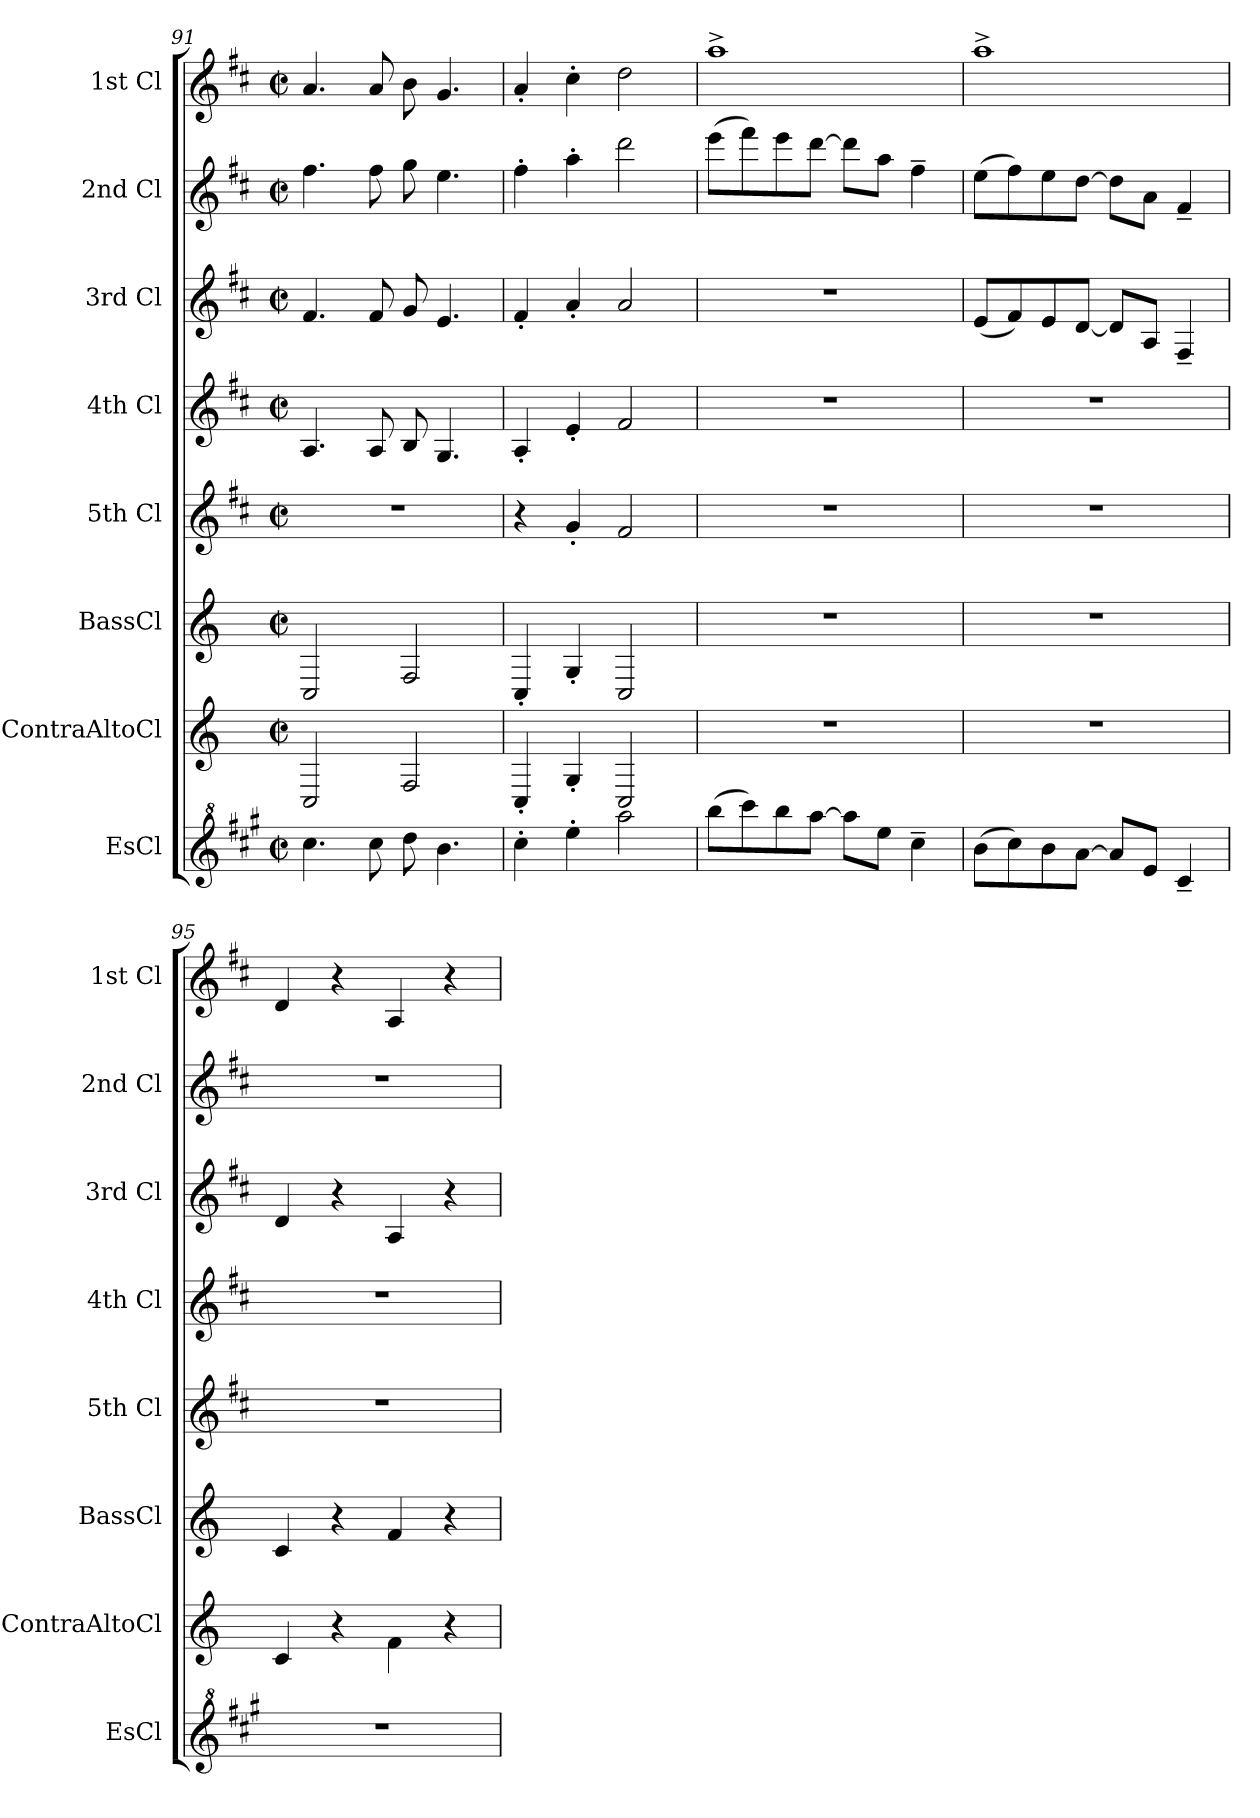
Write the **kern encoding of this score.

**kern	**kern	**kern	**kern	**kern	**kern	**kern	**kern
*part8	*part7	*part6	*part5	*part4	*part3	*part2	*part1
*staff8	*staff7	*staff6	*staff5	*staff4	*staff3	*staff2	*staff1
*I"EsCl	*I"ContraAltoCl	*I"BassCl	*I"5th Cl	*I"4th Cl	*I"3rd Cl	*I"2nd Cl	*I"1st Cl
*I'EsCl	*I'ContraAltoCl	*I'BassCl	*I'5th Cl	*I'4th Cl	*I'3rd Cl	*I'2nd Cl	*I'1st Cl
*clefG^2	*clefG2	*clefG2	*clefG2	*clefG2	*clefG2	*clefG2	*clefG2
*ITrd5c9	*ITrd12c21	*ITrd8c14	*ITrd1c2	*ITrd1c2	*ITrd1c2	*ITrd1c2	*ITrd1c2
*k[]	*k[]	*k[]	*k[]	*k[]	*k[]	*k[]	*k[]
*M4/4	*M4/4	*M4/4	*M4/4	*M4/4	*M4/4	*M4/4	*M4/4
*met(c|)	*met(c|)	*met(c|)	*met(c|)	*met(c|)	*met(c|)	*met(c|)	*met(c|)
=91	=91	=91	=91	=91	=91	=91	=91
4.ee\	2CC/	2CC/	1r	4.G/	4.e/	4.ee\	4.g/
8ee\	.	.	.	8G/	8e/	8ee\	8g/
8ff\	2FF/	2FF/	.	8A/	8f/	8ff\	8a\
4.dd\	.	.	.	4.F/	4.d/	4.dd\	4.f/
=92	=92	=92	=92	=92	=92	=92	=92
4ee'\	4CC'/	4CC'/	4r	4G'/	4e'/	4ee'\	4g'/
4gg'\	4GG'/	4GG'/	4f'/	4d'/	4g'/	4gg'\	4b'\
2ccc\	2CC/	2CC/	2e/	2e/	2g/	2ccc\	2cc\
=93	=93	=93	=93	=93	=93	=93	=93
(8ddd\L	1r	1r	1r	1r	1r	(8ddd\L	1gg^
8eee\)	.	.	.	.	.	8eee\)	.
8ddd\	.	.	.	.	.	8ddd\	.
[8ccc\J	.	.	.	.	.	[8ccc\J	.
8ccc\L]	.	.	.	.	.	8ccc\L]	.
8gg\J	.	.	.	.	.	8gg\J	.
4ee~\	.	.	.	.	.	4ee~\	.
!!LO:PB:g=z
=94	=94	=94	=94	=94	=94	=94	=94
(8dd\L	1r	1r	1r	1r	(8d/L	(8dd\L	1gg^
8ee\)	.	.	.	.	8e/)	8ee\)	.
8dd\	.	.	.	.	8d/	8dd\	.
[8cc\J	.	.	.	.	[8c/J	[8cc\J	.
8cc/L]	.	.	.	.	8c/L]	8cc\L]	.
8g/J	.	.	.	.	8G/J	8g\J	.
4e~/	.	.	.	.	4E~/	4e~/	.
=95	=95	=95	=95	=95	=95	=95	=95
1r	4C/	4C/	1r	1r	4c/	1r	4c/
.	4r	4r	.	.	4r	.	4r
.	4F\	4F/	.	.	4G/	.	4G/
.	4r	4r	.	.	4r	.	4r
=	=	=	=	=	=	=	=
*-	*-	*-	*-	*-	*-	*-	*-
